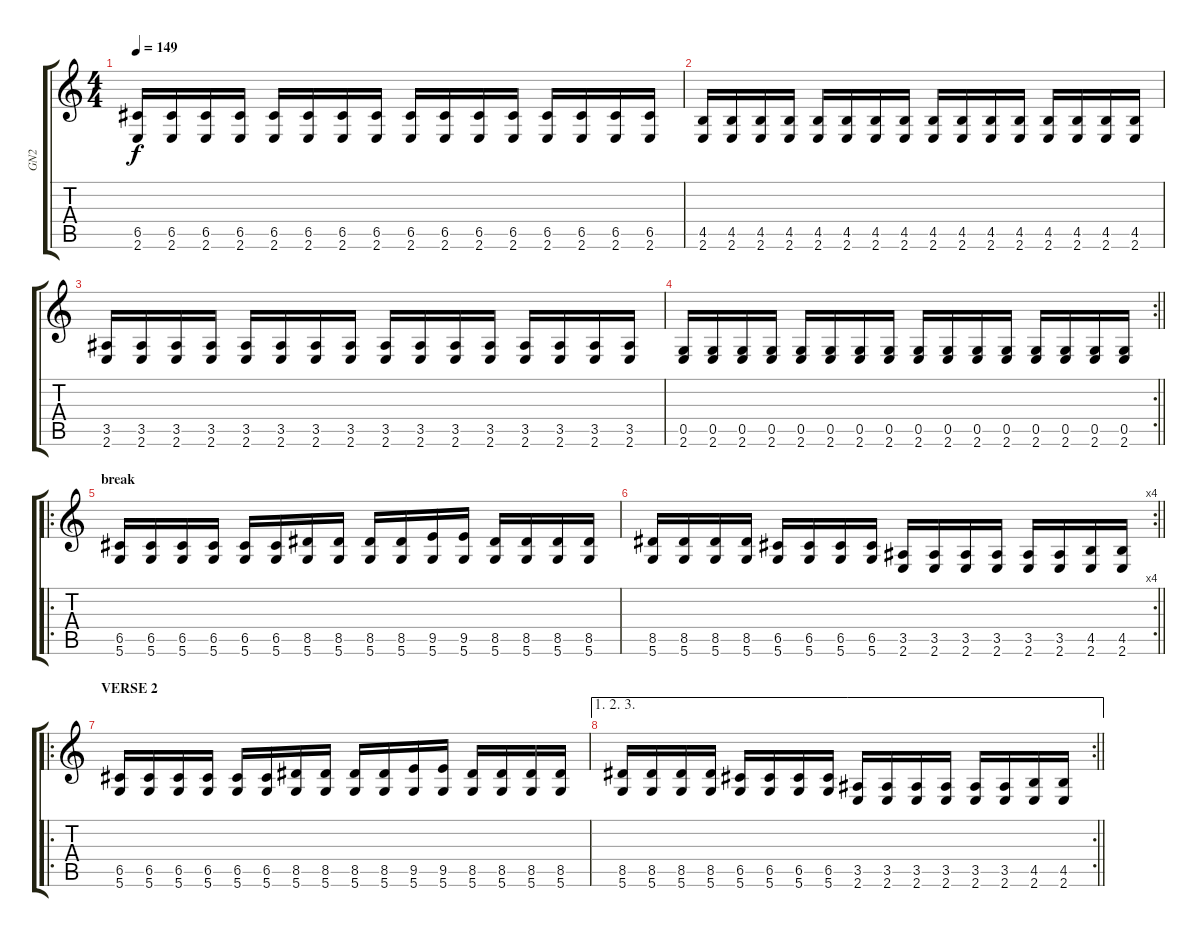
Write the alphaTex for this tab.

\track ("GN2" "GN2") {instrument overdrivenguitar}
\staff {score tabs}
\tuning (D4 A3 F3 C3 G2 D2) {hide}
\ts (4 4)
\tempo 149
\clef g2
\ks c
(6.5 2.6).16{dy f} (6.5 2.6).16 (6.5 2.6).16 (6.5 2.6).16 (6.5 2.6).16 (6.5 2.6).16 (6.5 2.6).16 (6.5 2.6).16 (6.5 2.6).16 (6.5 2.6).16 (6.5 2.6).16 (6.5 2.6).16 (6.5 2.6).16 (6.5 2.6).16 (6.5 2.6).16 (6.5 2.6).16 |
(4.5 2.6).16 (4.5 2.6).16 (4.5 2.6).16 (4.5 2.6).16 (4.5 2.6).16 (4.5 2.6).16 (4.5 2.6).16 (4.5 2.6).16 (4.5 2.6).16 (4.5 2.6).16 (4.5 2.6).16 (4.5 2.6).16 (4.5 2.6).16 (4.5 2.6).16 (4.5 2.6).16 (4.5 2.6).16 |
(3.5 2.6).16 (3.5 2.6).16 (3.5 2.6).16 (3.5 2.6).16 (3.5 2.6).16 (3.5 2.6).16 (3.5 2.6).16 (3.5 2.6).16 (3.5 2.6).16 (3.5 2.6).16 (3.5 2.6).16 (3.5 2.6).16 (3.5 2.6).16 (3.5 2.6).16 (3.5 2.6).16 (3.5 2.6).16 |
\rc 2
\barLineRight lightlight
(0.5 2.6).16 (0.5 2.6).16 (0.5 2.6).16 (0.5 2.6).16 (0.5 2.6).16 (0.5 2.6).16 (0.5 2.6).16 (0.5 2.6).16 (0.5 2.6).16 (0.5 2.6).16 (0.5 2.6).16 (0.5 2.6).16 (0.5 2.6).16 (0.5 2.6).16 (0.5 2.6).16 (0.5 2.6).16 |
\ro
\section ("" "break")
(6.5 5.6).16 (6.5 5.6).16 (6.5 5.6).16 (6.5 5.6).16 (6.5 5.6).16 (6.5 5.6).16 (8.5 5.6).16 (8.5 5.6).16 (8.5 5.6).16 (8.5 5.6).16 (9.5 5.6).16 (9.5 5.6).16 (8.5 5.6).16 (8.5 5.6).16 (8.5 5.6).16 (8.5 5.6).16 |
\rc 4
\barLineRight lightlight
(8.5 5.6).16 (8.5 5.6).16 (8.5 5.6).16 (8.5 5.6).16 (6.5 5.6).16 (6.5 5.6).16 (6.5 5.6).16 (6.5 5.6).16 (3.5 2.6).16 (3.5 2.6).16 (3.5 2.6).16 (3.5 2.6).16 (3.5 2.6).16 (3.5 2.6).16 (4.5 2.6).16 (4.5 2.6).16 |
\ro
\section ("" "VERSE 2")
(6.5 5.6).16 (6.5 5.6).16 (6.5 5.6).16 (6.5 5.6).16 (6.5 5.6).16 (6.5 5.6).16 (8.5 5.6).16 (8.5 5.6).16 (8.5 5.6).16 (8.5 5.6).16 (9.5 5.6).16 (9.5 5.6).16 (8.5 5.6).16 (8.5 5.6).16 (8.5 5.6).16 (8.5 5.6).16 |
\ae (1 2 3)
\rc 2
\barLineRight lightlight
(8.5 5.6).16 (8.5 5.6).16 (8.5 5.6).16 (8.5 5.6).16 (6.5 5.6).16 (6.5 5.6).16 (6.5 5.6).16 (6.5 5.6).16 (3.5 2.6).16 (3.5 2.6).16 (3.5 2.6).16 (3.5 2.6).16 (3.5 2.6).16 (3.5 2.6).16 (4.5 2.6).16 (4.5 2.6).16
